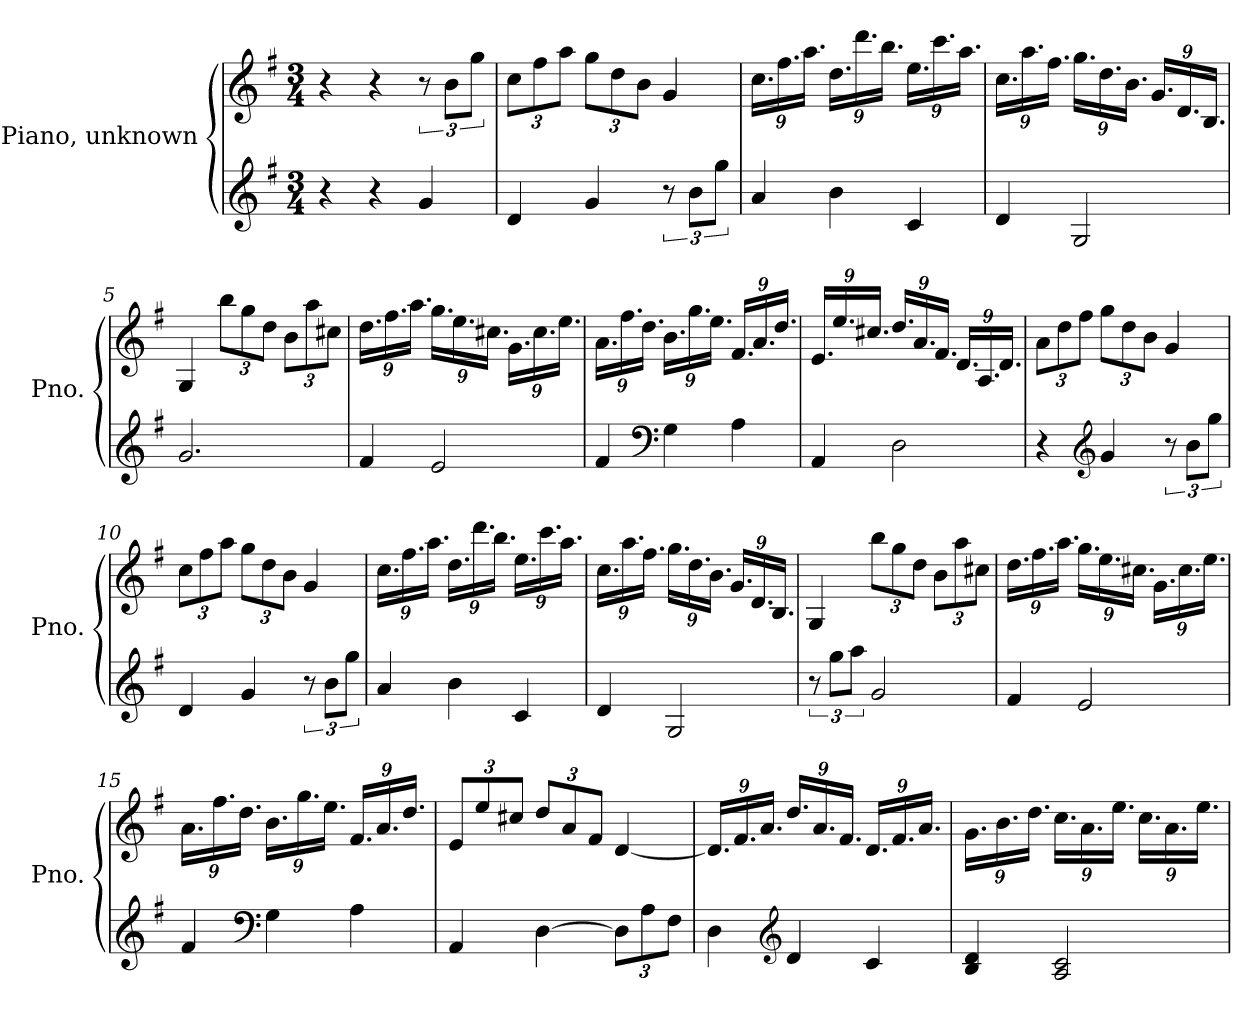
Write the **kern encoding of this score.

**kern	**kern
*part1	*part1
*staff2	*staff1
*I"Piano, unknown	*
*I'Pno.	*
*clefG2	*clefG2
*k[f#]	*k[f#]
*M3/4	*M3/4
*MM140	*MM140
=1	=1
4r	4r
4r	4r
4g/	12r
.	12b\L
.	12gg\J
=2	=2
*	*Xbrackettup
4d/	12cc\L
.	12ff#\
.	12aa\J
4g/	12gg\L
.	12dd\
.	12b\J
12r	4g/
12b\L	.
12gg\J	.
=3	=3
4a/	18.cc\LL
.	18.ff#\
.	18.aa\JJ
4b\	18.dd\LL
.	18.ddd\
.	18.bb\JJ
4c/	18.ee\LL
.	18.ccc\
.	18.aa\JJ
=4	=4
4d/	18.cc\LL
.	18.aa\
.	18.ff#\JJ
2G/	18.gg\LL
.	18.dd\
.	18.b\JJ
.	18.g/LL
.	18.d/
.	18.B/JJ
!!LO:LB:g=z
=5	=5
2.g/	4G/
.	12bb\L
.	12gg\
.	12dd\J
.	12b\L
.	12aa\
.	12cc#X\J
=6	=6
4f#/	18.dd\LL
.	18.ff#\
.	18.aa\JJ
2e/	18.gg\LL
.	18.ee\
.	18.cc#X\JJ
.	18.g\LL
.	18.cc#\
.	18.ee\JJ
=7	=7
4f#/	18.a\LL
.	18.ff#\
.	18.dd\JJ
*clefF4	*
4G\	18.b\LL
.	18.gg\
.	18.ee\JJ
4A\	18.f#/LL
.	18.a/
.	18.dd/JJ
!!LO:LB:g=z
=8	=8
4AA/	18.e/LL
.	18.ee/
.	18.cc#X/JJ
2D\	18.dd/LL
.	18.a/
.	18.f#/JJ
.	18.d/LL
.	18.A/
.	18.d/JJ
=9	=9
4r	12a\L
.	12dd\
.	12ff#\J
*clefG2	*
4g/	12gg\L
.	12dd\
.	12b\J
12r	4g/
12b\L	.
12gg\J	.
=10	=10
4d/	12cc\L
.	12ff#\
.	12aa\J
4g/	12gg\L
.	12dd\
.	12b\J
12r	4g/
12b\L	.
12gg\J	.
!!LO:LB:g=z
=11	=11
4a/	18.cc\LL
.	18.ff#\
.	18.aa\JJ
4b\	18.dd\LL
.	18.ddd\
.	18.bb\JJ
4c/	18.ee\LL
.	18.ccc\
.	18.aa\JJ
=12	=12
4d/	18.cc\LL
.	18.aa\
.	18.ff#\JJ
2G/	18.gg\LL
.	18.dd\
.	18.b\JJ
.	18.g/LL
.	18.d/
.	18.B/JJ
=13	=13
12r	4G/
12gg\L	.
12aa\J	.
2g/	12bb\L
.	12gg\
.	12dd\J
.	12b\L
.	12aa\
.	12cc#X\J
!!LO:LB:g=z
=14	=14
4f#/	18.dd\LL
.	18.ff#\
.	18.aa\JJ
2e/	18.gg\LL
.	18.ee\
.	18.cc#X\JJ
.	18.g\LL
.	18.cc#\
.	18.ee\JJ
=15	=15
4f#/	18.a\LL
.	18.ff#\
.	18.dd\JJ
*clefF4	*
4G\	18.b\LL
.	18.gg\
.	18.ee\JJ
4A\	18.f#/LL
.	18.a/
.	18.dd/JJ
=16	=16
4AA/	12e/L
.	12ee/
.	12cc#X/J
[4D\	12dd/L
.	12a/
.	12f#/J
*Xbrackettup	*
12D\L]	[4d/
12A\	.
12F#\J	.
!!LO:LB:g=z
=17	=17
4D\	18.d/LL]
.	18.f#/
.	18.a/JJ
*clefG2	*
4d/	18.dd/LL
.	18.a/
.	18.f#/JJ
4c/	18.d/LL
.	18.f#/
.	18.a/JJ
=18	=18
4B/ 4d/	18.g\LL
.	18.b\
.	18.dd\JJ
2A/ 2c/	18.cc\LL
.	18.a\
.	18.ee\JJ
.	18.cc\LL
.	18.a\
.	18.ee\JJ
=	=
*-	*-
